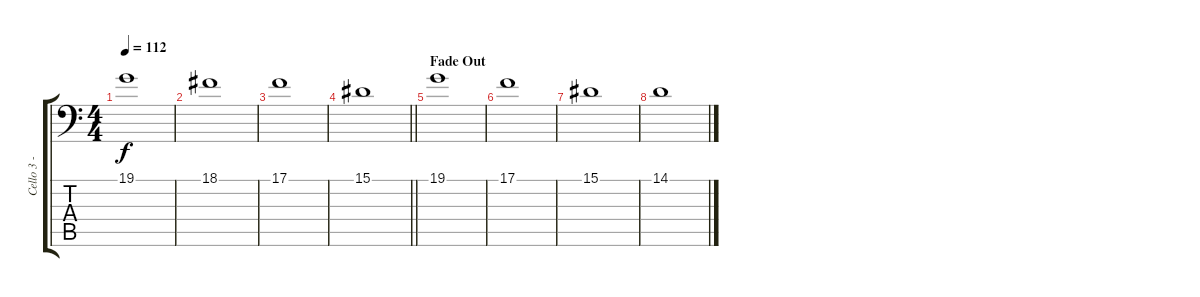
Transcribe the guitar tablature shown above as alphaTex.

\track ("Cello 3 - Paavo" "Cello 3 - ") {instrument cello}
\staff {score tabs}
\tuning (C3 G2 D2 A1 E1 B0) {hide}
\ts (4 4)
\tempo 112
\clef f4
\ks c
19.1.1{dy f} |
18.1.1 |
17.1.1 |
\barLineRight lightlight
15.1.1 |
\section ("" "Fade Out")
19.1.1 |
17.1.1 |
15.1.1 |
14.1.1
